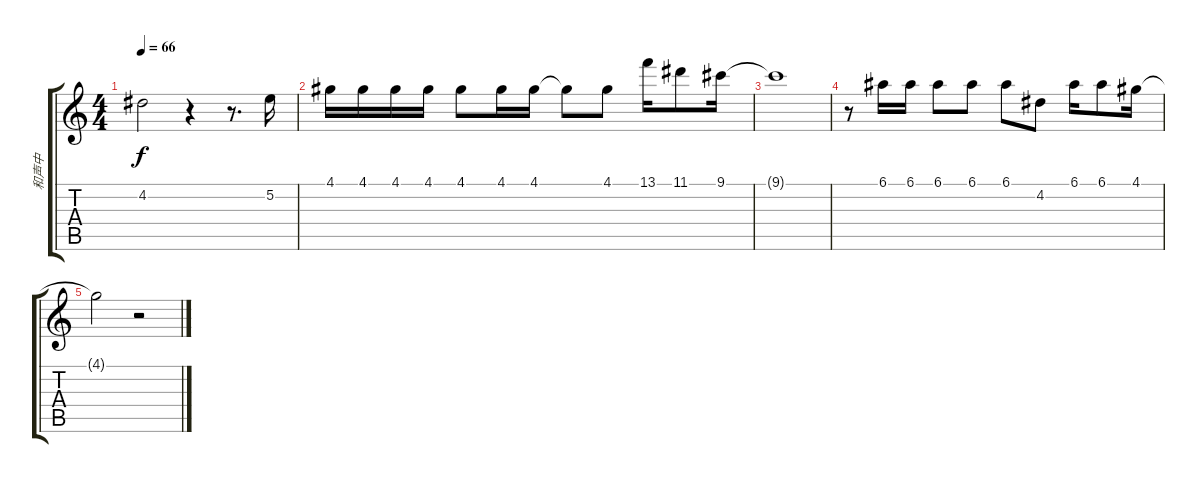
\track ("和声中" "和声中") {instrument electricguitarmuted}
\staff {score tabs}
\tuning (E4 B3 G3 D3 A2 E2) {hide}
\ts (4 4)
\tempo 66
\clef g2
\ks c
4.2{t}.2{dy f} r.4 r.8{d} 5.2.16 |
4.1.16 4.1.16 4.1.16 4.1.16 4.1.8 4.1.16 4.1.16 4.1{t}.8 4.1.8 13.1.16 11.1.8 9.1.16 |
9.1{t}.1 |
r.8 6.1.16 6.1.16 6.1.8 6.1.8 6.1.8 4.2.8 6.1.16 6.1.8 4.1.16 |
4.1{t}.2 r.2
